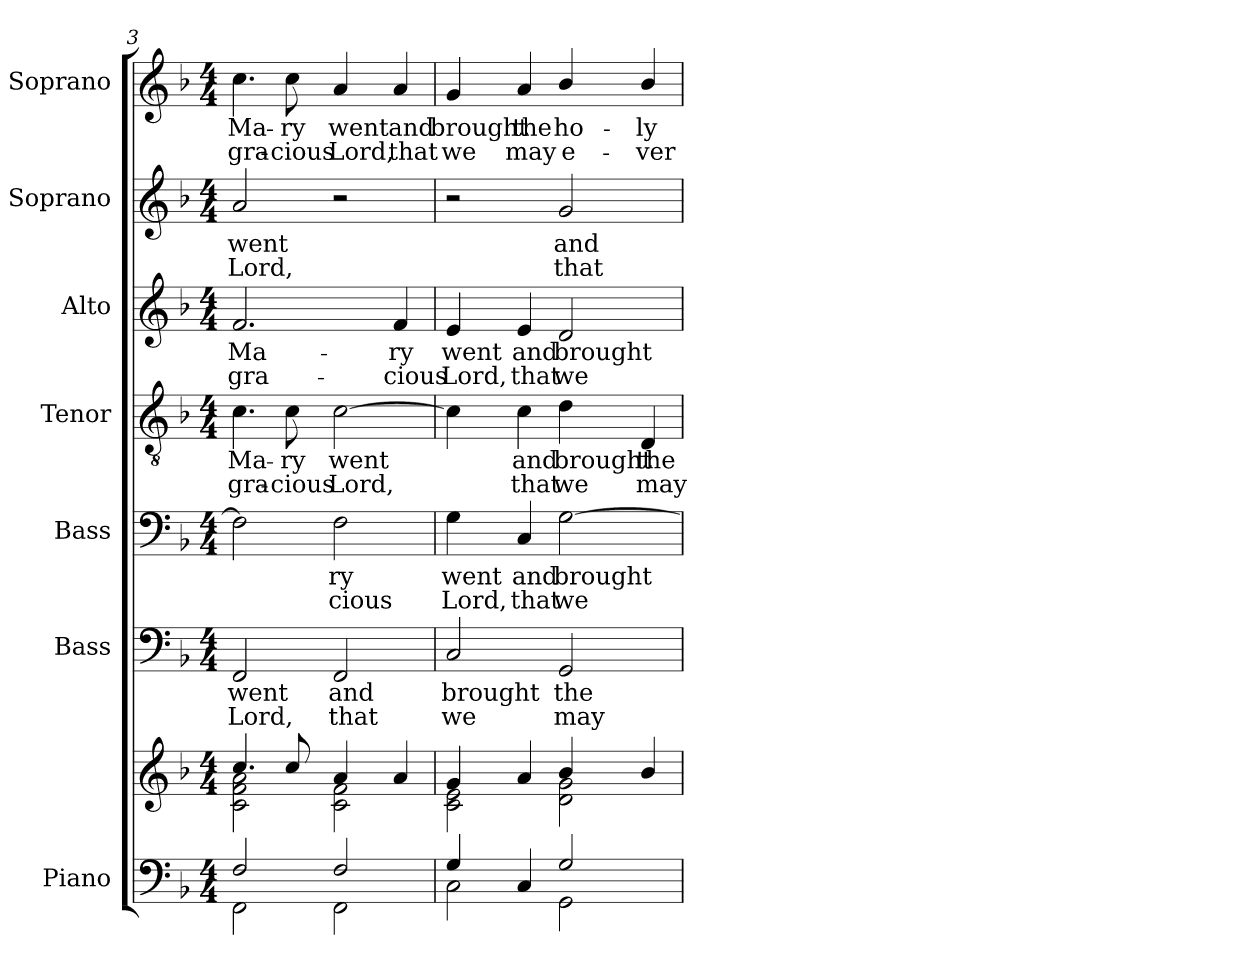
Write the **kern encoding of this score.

**kern	**kern	**kern	**text	**text	**kern	**text	**text	**kern	**text	**text	**kern	**text	**text	**kern	**text	**text	**kern	**text	**text
*part7	*part7	*part6	*part6	*part6	*part5	*part5	*part5	*part4	*part4	*part4	*part3	*part3	*part3	*part2	*part2	*part2	*part1	*part1	*part1
*staff8	*staff7	*staff6	*staff6	*staff6	*staff5	*staff5	*staff5	*staff4	*staff4	*staff4	*staff3	*staff3	*staff3	*staff2	*staff2	*staff2	*staff1	*staff1	*staff1
*I"Piano	*	*I"Bass	*	*	*I"Bass	*	*	*I"Tenor	*	*	*I"Alto	*	*	*I"Soprano	*	*	*I"Soprano	*	*
*	*	*I'B.	*	*	*I'B.	*	*	*I'T.	*	*	*I'A.	*	*	*I'S.	*	*	*I'S.	*	*
*clefF4	*clefG2	*clefF4	*	*	*clefF4	*	*	*clefGv2	*	*	*clefG2	*	*	*clefG2	*	*	*clefG2	*	*
*	*	*	*	*	*	*	*	*ITrd7c12	*	*	*	*	*	*	*	*	*	*	*
*k[b-]	*k[b-]	*k[b-]	*	*	*k[b-]	*	*	*k[b-]	*	*	*k[b-]	*	*	*k[b-]	*	*	*k[b-]	*	*
*F:	*F:	*F:	*	*	*F:	*	*	*F:	*	*	*F:	*	*	*F:	*	*	*F:	*	*
*M4/4	*M4/4	*M4/4	*	*	*M4/4	*	*	*M4/4	*	*	*M4/4	*	*	*M4/4	*	*	*M4/4	*	*
=3	=3	=3	=3	=3	=3	=3	=3	=3	=3	=3	=3	=3	=3	=3	=3	=3	=3	=3	=3
*^	*^	*	*	*	*	*	*	*	*	*	*	*	*	*	*	*	*	*	*
!	!	!	!	!	!LO:LY:b:color=#000000	!LO:LY:b:color=#000000	!	!	!	!	!	!	!	!	!	!	!	!	!	!	!
!	!	!	!	!	!	!	!	!	!	!	!LO:LY:b:color=#000000	!LO:LY:b:color=#000000	!	!	!	!	!	!	!	!	!
!	!	!	!	!	!	!	!	!	!	!	!	!	!	!LO:LY:b:color=#000000	!LO:LY:b:color=#000000	!	!	!	!	!	!
!	!	!	!	!	!	!	!	!	!	!	!	!	!	!	!	!	!LO:LY:b:color=#000000	!LO:LY:b:color=#000000	!	!	!
!	!	!	!	!	!	!	!	!	!	!	!	!	!	!	!	!	!	!	!	!LO:LY:b:color=#000000	!LO:LY:b:color=#000000
2Fi/	2FFi\	4.cci/	2ci\ 2fi 2ai	2FFi/	went	Lord,	2Fi\]	.	.	4.Ci\	Ma-	gra-	2.fi/	Ma-	gra-	2ai/	went	Lord,	4.cci\	Ma-	gra-
!	!	!	!	!	!	!	!	!	!	!	!LO:LY:b:color=#000000	!LO:LY:b:color=#000000	!	!	!	!	!	!	!	!	!
!	!	!	!	!	!	!	!	!	!	!	!	!	!	!	!	!	!	!	!	!LO:LY:b:color=#000000	!LO:LY:b:color=#000000
.	.	8cci/	.	.	.	.	.	.	.	8Ci\	-ry	-cious	.	.	.	.	.	.	8cci\	-ry	-cious
!	!	!	!	!	!LO:LY:b:color=#000000	!LO:LY:b:color=#000000	!	!	!	!	!	!	!	!	!	!	!	!	!	!	!
!	!	!	!	!	!	!	!	!LO:LY:b:color=#000000	!LO:LY:b:color=#000000	!	!	!	!	!	!	!	!	!	!	!	!
!	!	!	!	!	!	!	!	!	!	!	!LO:LY:b:color=#000000	!LO:LY:b:color=#000000	!	!	!	!	!	!	!	!	!
!	!	!	!	!	!	!	!	!	!	!	!	!	!	!	!	!	!	!	!	!LO:LY:b:color=#000000	!LO:LY:b:color=#000000
2Fi/	2FFi\	4ai/	2ci\ 2fi	2FFi/	and	that	2Fi\	-ry	-cious	[2Ci\	went	Lord,	.	.	.	2r	.	.	4ai/	went	Lord,
!	!	!	!	!	!	!	!	!	!	!	!	!	!	!LO:LY:b:color=#000000	!LO:LY:b:color=#000000	!	!	!	!	!	!
!	!	!	!	!	!	!	!	!	!	!	!	!	!	!	!	!	!	!	!	!LO:LY:b:color=#000000	!LO:LY:b:color=#000000
.	.	4ai/	.	.	.	.	.	.	.	.	.	.	4fi/	-ry	-cious	.	.	.	4ai/	and	that
=4	=4	=4	=4	=4	=4	=4	=4	=4	=4	=4	=4	=4	=4	=4	=4	=4	=4	=4	=4	=4	=4
!	!	!	!	!	!LO:LY:b:color=#000000	!LO:LY:b:color=#000000	!	!	!	!	!	!	!	!	!	!	!	!	!	!	!
!	!	!	!	!	!	!	!	!LO:LY:b:color=#000000	!LO:LY:b:color=#000000	!	!	!	!	!	!	!	!	!	!	!	!
!	!	!	!	!	!	!	!	!	!	!	!	!	!	!LO:LY:b:color=#000000	!LO:LY:b:color=#000000	!	!	!	!	!	!
!	!	!	!	!	!	!	!	!	!	!	!	!	!	!	!	!	!	!	!	!LO:LY:b:color=#000000	!LO:LY:b:color=#000000
4Gi/	2Ci\	4gi/	2ci\ 2ei	2Ci/	brought	we	4Gi\	went	Lord,	4Ci\]	.	.	4ei/	went	Lord,	2r	.	.	4gi/	brought	we
!	!	!	!	!	!	!	!	!LO:LY:b:color=#000000	!LO:LY:b:color=#000000	!	!	!	!	!	!	!	!	!	!	!	!
!	!	!	!	!	!	!	!	!	!	!	!LO:LY:b:color=#000000	!LO:LY:b:color=#000000	!	!	!	!	!	!	!	!	!
!	!	!	!	!	!	!	!	!	!	!	!	!	!	!LO:LY:b:color=#000000	!LO:LY:b:color=#000000	!	!	!	!	!	!
!	!	!	!	!	!	!	!	!	!	!	!	!	!	!	!	!	!	!	!	!LO:LY:b:color=#000000	!LO:LY:b:color=#000000
4Ci/	.	4ai/	.	.	.	.	4Ci/	and	that	4Ci\	and	that	4ei/	and	that	.	.	.	4ai/	the	may
!	!	!	!	!	!LO:LY:b:color=#000000	!LO:LY:b:color=#000000	!	!	!	!	!	!	!	!	!	!	!	!	!	!	!
!	!	!	!	!	!	!	!	!LO:LY:b:color=#000000	!LO:LY:b:color=#000000	!	!	!	!	!	!	!	!	!	!	!	!
!	!	!	!	!	!	!	!	!	!	!	!LO:LY:b:color=#000000	!LO:LY:b:color=#000000	!	!	!	!	!	!	!	!	!
!	!	!	!	!	!	!	!	!	!	!	!	!	!	!LO:LY:b:color=#000000	!LO:LY:b:color=#000000	!	!	!	!	!	!
!	!	!	!	!	!	!	!	!	!	!	!	!	!	!	!	!	!LO:LY:b:color=#000000	!LO:LY:b:color=#000000	!	!	!
!	!	!	!	!	!	!	!	!	!	!	!	!	!	!	!	!	!	!	!	!LO:LY:b:color=#000000	!LO:LY:b:color=#000000
2Gi/	2GGi\	4b-i/	2di\ 2gi	2GGi/	the	may	[2Gi\	brought	we	4Di\	brought	we	2di/	brought	we	2gi/	and	that	4b-i/	ho-	e-
!	!	!	!	!	!	!	!	!	!	!	!LO:LY:b:color=#000000	!LO:LY:b:color=#000000	!	!	!	!	!	!	!	!	!
!	!	!	!	!	!	!	!	!	!	!	!	!	!	!	!	!	!	!	!	!LO:LY:b:color=#000000	!LO:LY:b:color=#000000
.	.	4b-i/	.	.	.	.	.	.	.	4DDi/	the	may	.	.	.	.	.	.	4b-i/	-ly	-ver
*v	*v	*	*	*	*	*	*	*	*	*	*	*	*	*	*	*	*	*	*	*	*
*	*v	*v	*	*	*	*	*	*	*	*	*	*	*	*	*	*	*	*	*	*
=	=	=	=	=	=	=	=	=	=	=	=	=	=	=	=	=	=	=	=
*-	*-	*-	*-	*-	*-	*-	*-	*-	*-	*-	*-	*-	*-	*-	*-	*-	*-	*-	*-
